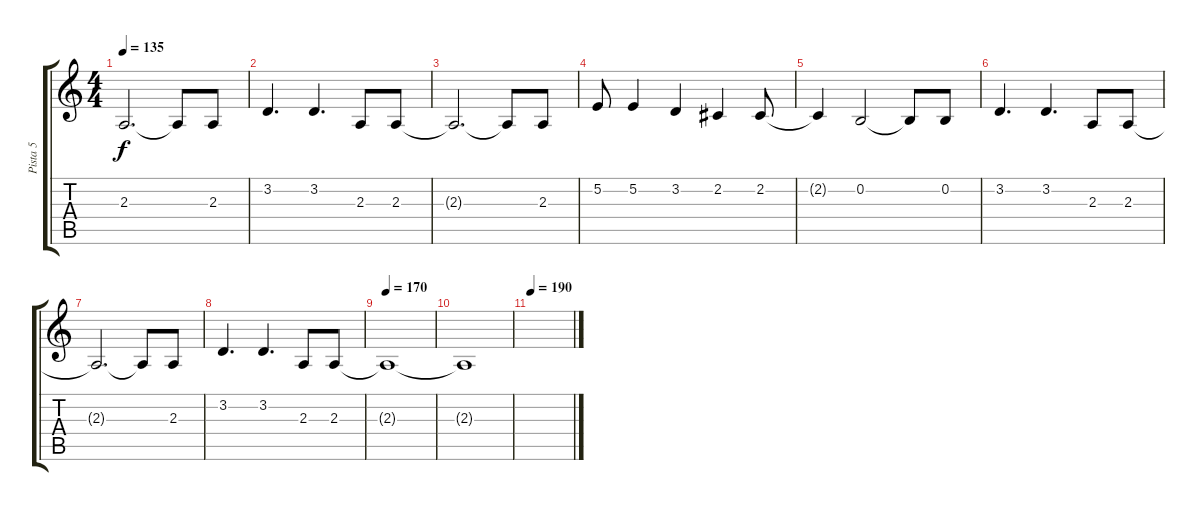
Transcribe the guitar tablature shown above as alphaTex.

\track ("Pista 5" "Pista 5") {instrument electricgrandpiano}
\staff {score tabs}
\tuning (E4 B3 G3 D3 A2 E2) {hide}
\ts (4 4)
\tempo 135
\clef g2
\ks c
2.3{t}.2{d dy f} 2.3{t}.8 2.3.8 |
3.2.4{d} 3.2.4{d} 2.3.8 2.3.8 |
2.3{t}.2{d} 2.3{t}.8 2.3.8 |
5.2.8 5.2.4 3.2.4 2.2.4 2.2.8 |
2.2{t}.4 0.2.2 0.2{t}.8 0.2.8 |
3.2.4{d} 3.2.4{d} 2.3.8 2.3.8 |
2.3{t}.2{d} 2.3{t}.8 2.3.8 |
3.2.4{d} 3.2.4{d} 2.3.8 2.3.8 |
\tempo 170
2.3{t}.1 |
2.3{t}.1 |
\tempo 190
